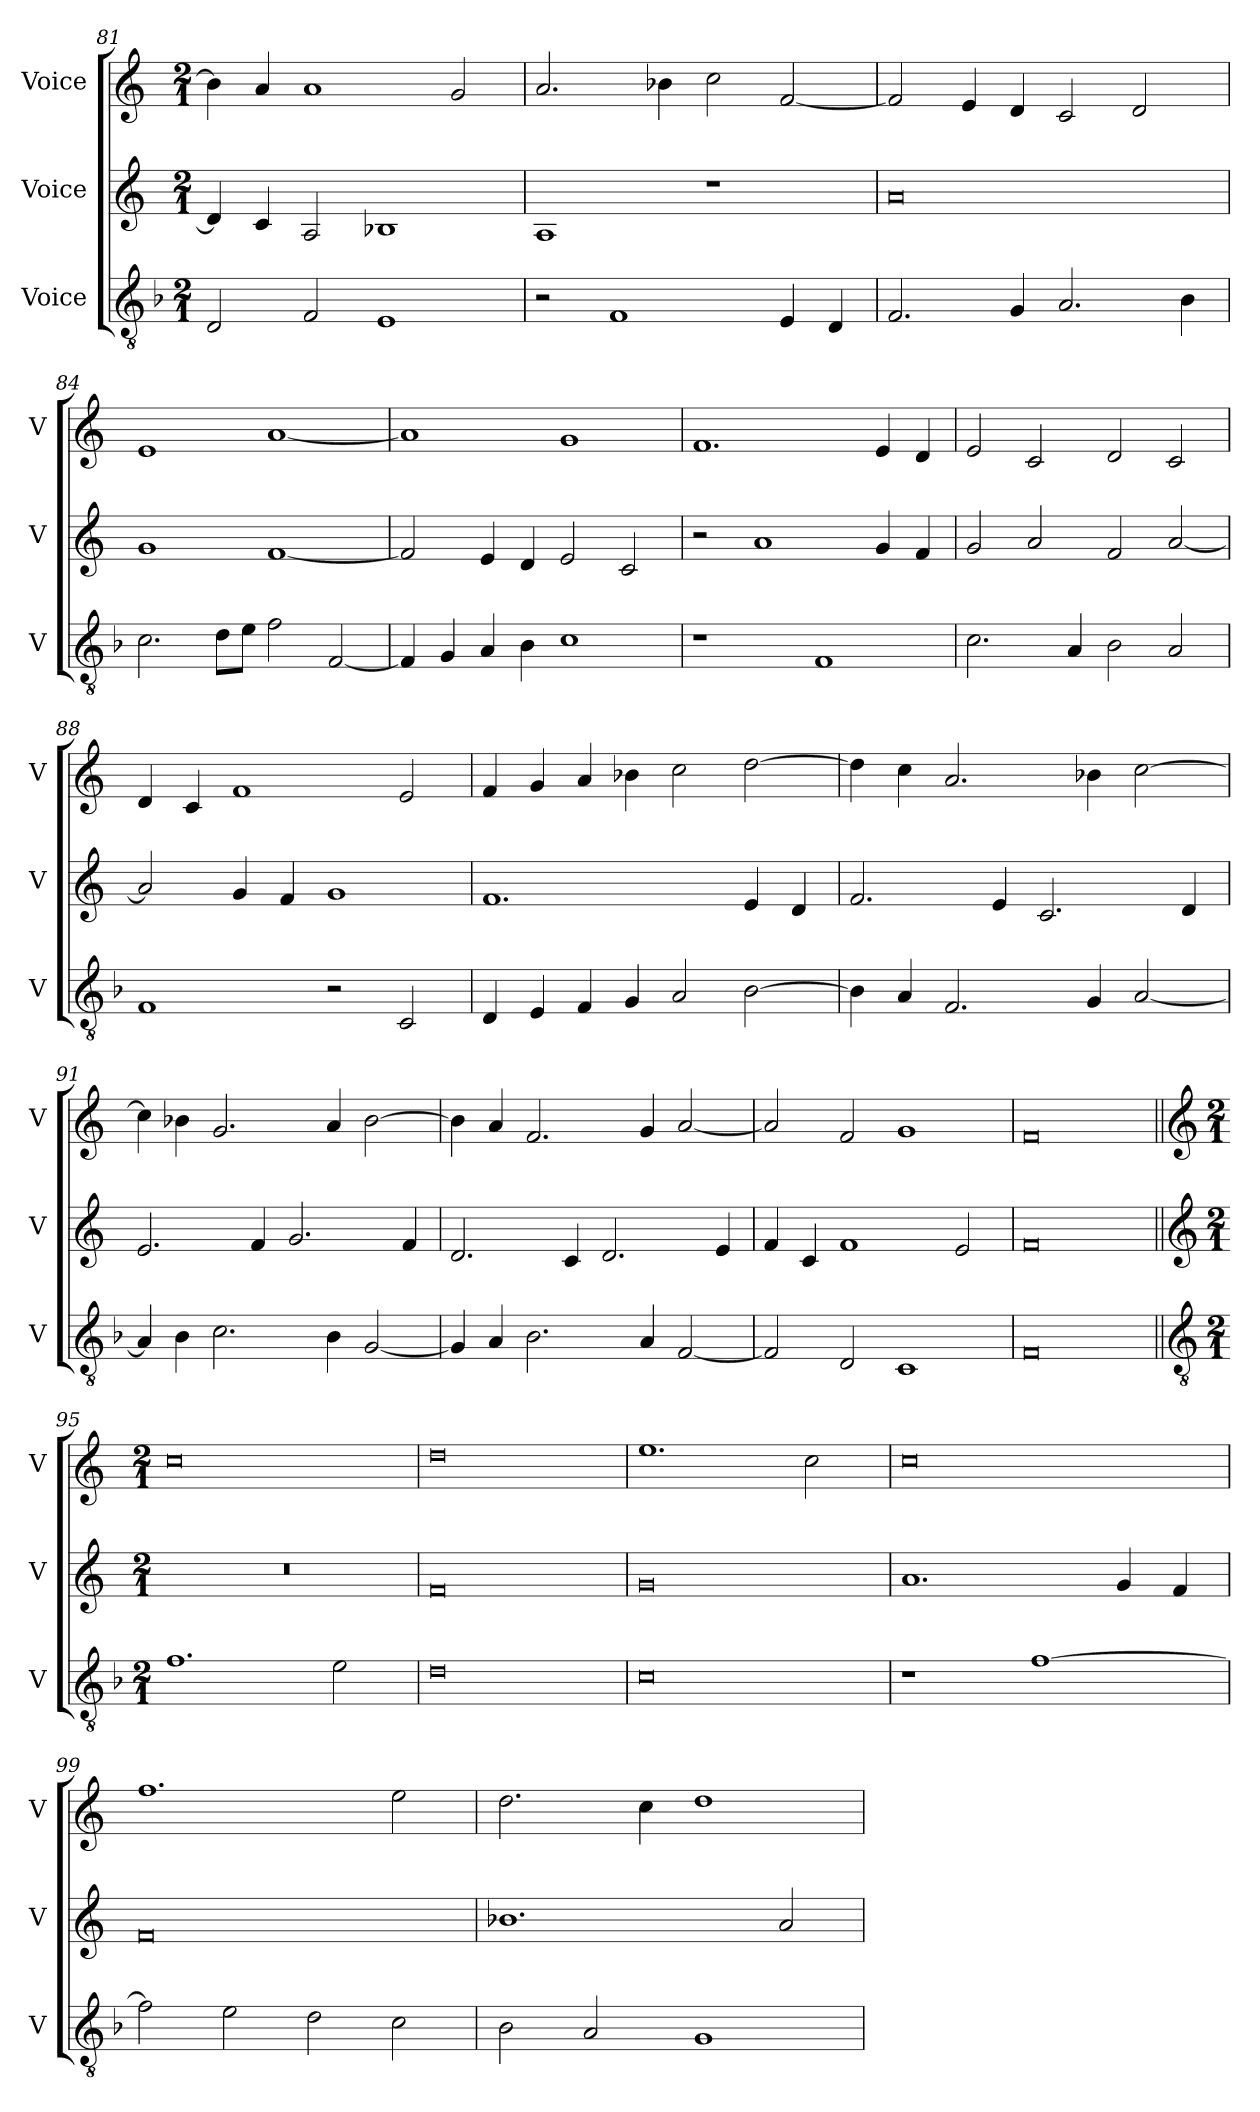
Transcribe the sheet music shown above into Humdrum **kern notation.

**kern	**kern	**kern
*part3	*part2	*part1
*staff3	*staff2	*staff1
*I"Voice	*I"Voice	*I"Voice
*I'V	*I'V	*I'V
*clefGv2	*clefG2	*clefG2
*k[b-]	*k[]	*k[]
*M2/1	*M2/1	*M2/1
=81	=81	=81
2D/	4d/]	4b-\]
.	4c/	4a/
2F/	2A/	1a
1E	1B-X	.
.	.	2g/
!!LO:LB:g=z
=82	=82	=82
2r	1A	2.a/
1F	.	.
.	.	4b-X\
.	1r	2cc\
4E/	.	[2f/
4D/	.	.
=83	=83	=83
2.F/	0a	2f/]
.	.	4e/
4G/	.	4d/
2.A/	.	2c/
.	.	2d/
4B-\	.	.
=84	=84	=84
2.c\	1g	1e
8d\L	.	.
8e\J	.	.
2f\	[1f	[1a
[2F/	.	.
!!LO:LB:g=z
=85	=85	=85
4F/]	2f/]	1a]
4G/	.	.
4A/	4e/	.
4B-\	4d/	.
1c	2e/	1g
.	2c/	.
=86	=86	=86
1r	2r	1.f
.	1a	.
1F	.	.
.	4g/	4e/
.	4f/	4d/
=87	=87	=87
2.c\	2g/	2e/
.	2a/	2c/
4A/	.	.
2B-\	2f/	2d/
2A/	[2a/	2c/
!!LO:LB:g=z
=88	=88	=88
1F	2a/]	4d/
.	.	4c/
.	4g/	1f
.	4f/	.
2r	1g	.
2C/	.	2e/
=89	=89	=89
4D/	1.f	4f/
4E/	.	4g/
4F/	.	4a/
4G/	.	4b-X\
2A/	.	2cc\
[2B-\	4e/	[2dd\
.	4d/	.
=90	=90	=90
4B-\]	2.f/	4dd\]
4A/	.	4cc\
2.F/	.	2.a/
.	4e/	.
.	2.c/	.
4G/	.	4b-X\
[2A/	.	[2cc\
.	4d/	.
!!LO:LB:g=z
=91	=91	=91
4A/]	2.e/	4cc\]
4B-\	.	4b-X\
2.c\	.	2.g/
.	4f/	.
.	2.g/	.
4B-\	.	4a/
[2G/	.	[2b-\
.	4f/	.
=92	=92	=92
4G/]	2.d/	4b-\]
4A/	.	4a/
2.B-\	.	2.f/
.	4c/	.
.	2.d/	.
4A/	.	4g/
[2F/	.	[2a/
.	4e/	.
=93	=93	=93
2F/]	4f/	2a/]
.	4c/	.
2D/	1f	2f/
1C	.	1g
.	2e/	.
=94	=94	=94
0F	0f	0f
!!LO:PB:g=z
=95||	=95||	=95||
*clefGv2	*clefG2	*clefG2
*M2/1	*M2/1	*M2/1
1.f	0r	0cc
2e\	.	.
=96	=96	=96
0d	0f	0dd
=97	=97	=97
0c	0g	1.ee
.	.	2cc\
=98	=98	=98
1r	1.a	0cc
[1f	.	.
.	4g/	.
.	4f/	.
=99	=99	=99
2f\]	0f	1.ff
2e\	.	.
2d\	.	.
2c\	.	2ee\
!!LO:LB:g=z
=100	=100	=100
2B-\	1.b-X	2.dd\
2A/	.	.
.	.	4cc\
1G	.	1dd
.	2a/	.
=	=	=
*-	*-	*-
